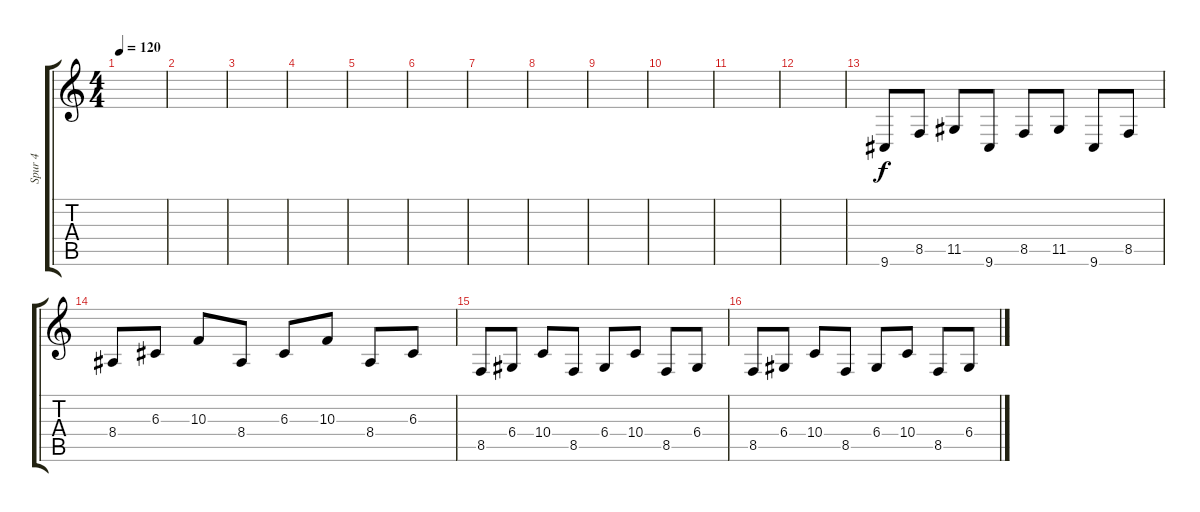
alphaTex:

\track ("Spur 4" "Spur 4") {instrument acousticgrandpiano}
\staff {score tabs}
\tuning (E4 B3 G3 D3 A2 E2) {hide}
\ts (4 4)
\tempo 120
\clef g2
\ks c
|
|
|
|
|
|
|
|
|
|
|
|
9.6.8 8.5.8 11.5.8 9.6.8 8.5.8 11.5.8 9.6.8 8.5.8 |
8.4.8 6.3.8 10.3.8 8.4.8 6.3.8 10.3.8 8.4.8 6.3.8 |
8.5.8 6.4.8 10.4.8 8.5.8 6.4.8 10.4.8 8.5.8 6.4.8 |
8.5.8 6.4.8 10.4.8 8.5.8 6.4.8 10.4.8 8.5.8 6.4.8
